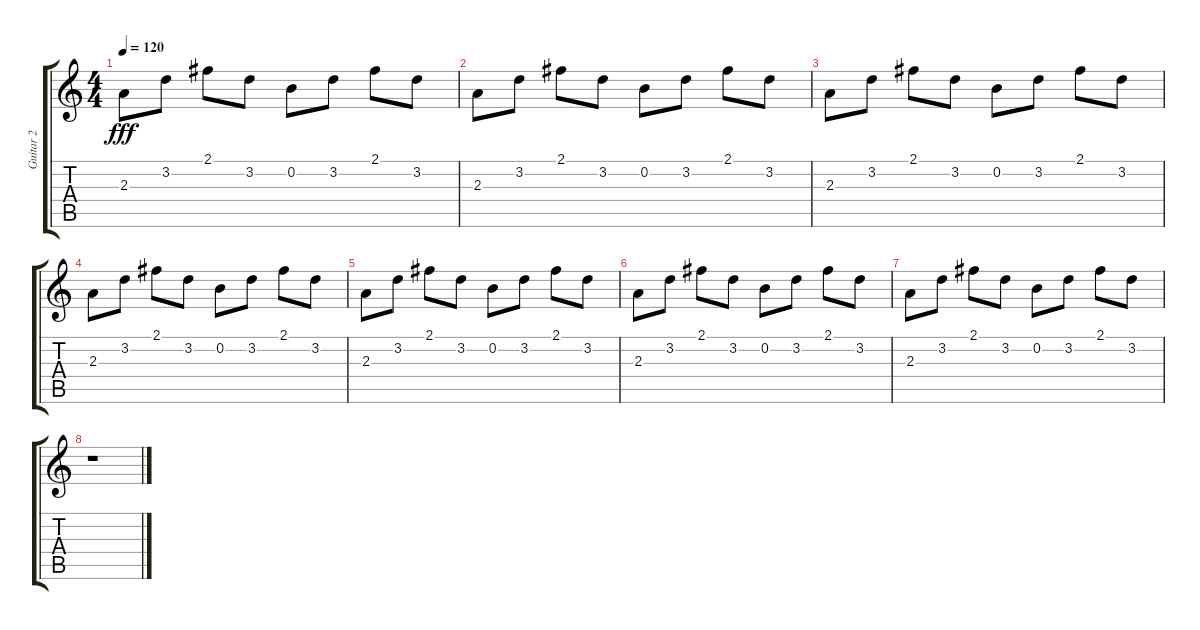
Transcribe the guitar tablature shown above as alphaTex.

\track ("Guitar 2" "Guitar 2") {instrument acousticguitarsteel}
\staff {score tabs}
\tuning (E4 B3 G3 D3 A2 E2) {hide}
\ts (4 4)
\tempo 120
\clef g2
\ks c
2.3.8{dy fff} 3.2.8 2.1.8 3.2.8 0.2.8 3.2.8 2.1.8 3.2.8 |
2.3.8 3.2.8 2.1.8 3.2.8 0.2.8 3.2.8 2.1.8 3.2.8 |
2.3.8 3.2.8 2.1.8 3.2.8 0.2.8 3.2.8 2.1.8 3.2.8 |
2.3.8 3.2.8 2.1.8 3.2.8 0.2.8 3.2.8 2.1.8 3.2.8 |
2.3.8 3.2.8 2.1.8 3.2.8 0.2.8 3.2.8 2.1.8 3.2.8 |
2.3.8 3.2.8 2.1.8 3.2.8 0.2.8 3.2.8 2.1.8 3.2.8 |
2.3.8 3.2.8 2.1.8 3.2.8 0.2.8 3.2.8 2.1.8 3.2.8 |
r.1
